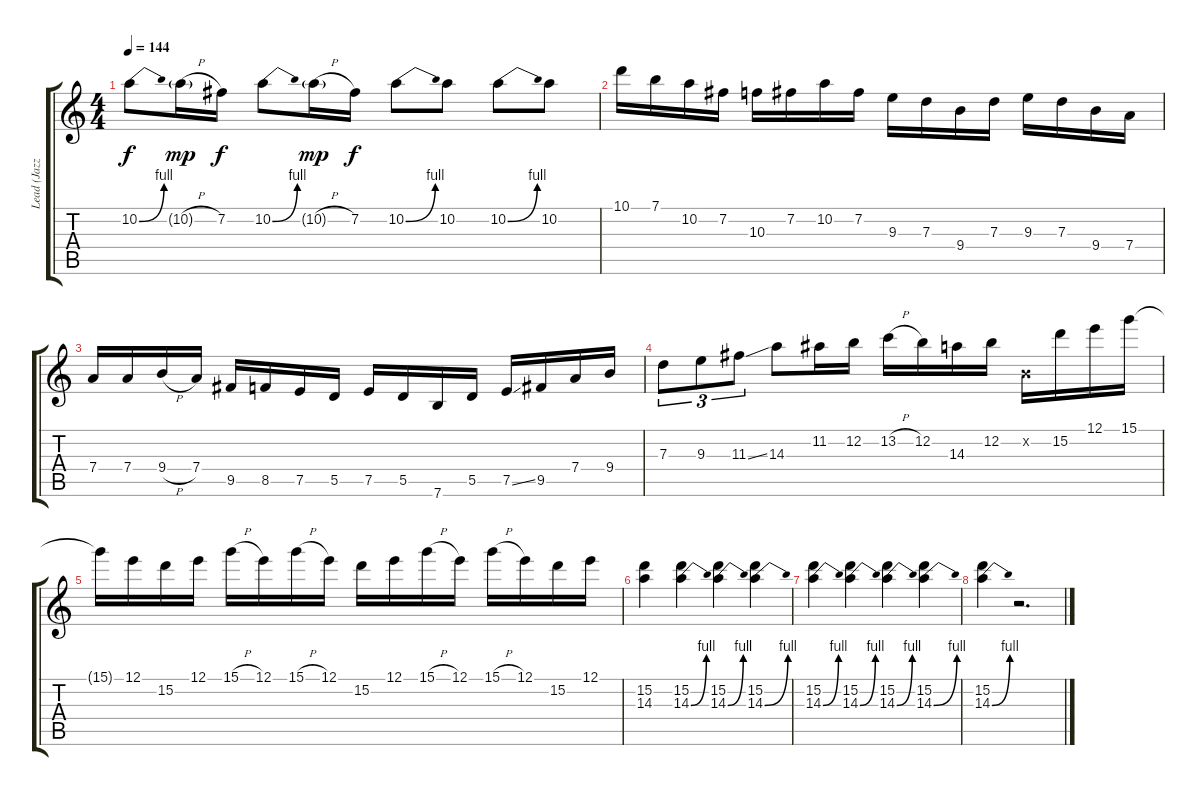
\track ("Lead (Jazz Guitar) - Kirk" "Lead (Jazz") {instrument distortionguitar}
\staff {score tabs}
\tuning (E4 B3 G3 D3 A2 E2) {hide}
\ts (4 4)
\tempo 144
\clef g2
\ks c
10.2{be (bend 0 0 60 4)}.8{dy f} 10.2{h g}.16{dy mp} 7.2.16{dy f} 10.2{be (bend 0 0 60 4)}.8 10.2{h g}.16{dy mp} 7.2.16{dy f} 10.2{be (bend 0 0 60 4)}.8 10.2.8 10.2{be (bend 0 0 60 4)}.8 10.2.8 |
10.1.16 7.1.16 10.2.16 7.2.16 10.3.16 7.2.16 10.2.16 7.2.16 9.3.16 7.3.16 9.4.16 7.3.16 9.3.16 7.3.16 9.4.16 7.4.16 |
7.4.16 7.4.16 9.4{h}.16 7.4.16 9.5.16 8.5.16 7.5.16 5.5.16 7.5.16 5.5.16 7.6.16 5.5.16 7.5{ss}.16 9.5.16 7.4.16 9.4.16 |
7.3.8{tu (3 2) volume 0} 9.3.8{tu (3 2)} 11.3{ss}.8{tu (3 2)} 14.3.8 11.2.16 12.2.16 13.2{h}.16 12.2.16 14.3.16 12.2.16 0.2{x}.16 15.2.16 12.1.16 15.1.16 |
15.1{t}.16 12.1.16 15.2.16 12.1.16 15.1{h}.16 12.1.16 15.1{h}.16 12.1.16 15.2.16 12.1.16 15.1{h}.16 12.1.16 15.1{h}.16 12.1.16 15.2.16 12.1.16 |
(15.2 14.3).4 (15.2 14.3{be (bend 0 0 60 4)}).4 (15.2 14.3{be (bend 0 0 60 4)}).4 (15.2 14.3{be (bend 0 0 60 4)}).4 |
(15.2 14.3{be (bend 0 0 60 4)}).4 (15.2 14.3{be (bend 0 0 60 4)}).4 (15.2 14.3{be (bend 0 0 60 4)}).4 (15.2 14.3{be (bend 0 0 60 4)}).4 |
(15.2 14.3{be (bend 0 0 60 4)}).4 r.2{d}
